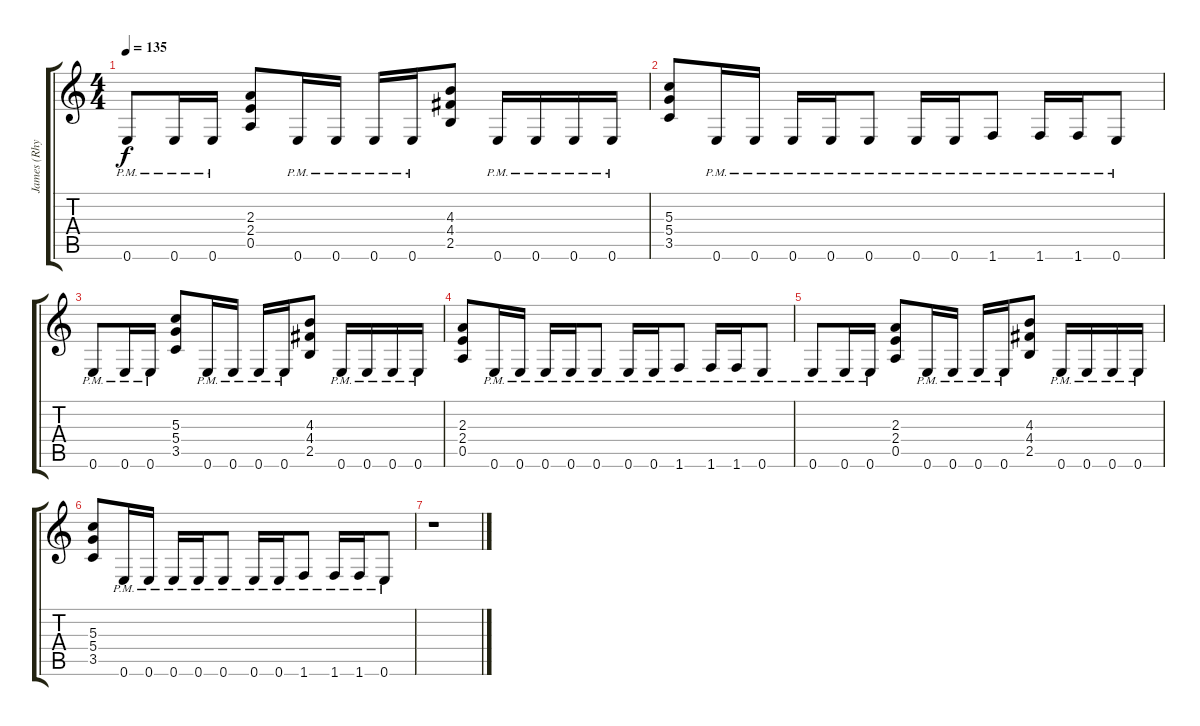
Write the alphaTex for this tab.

\track ("James (Rhythm Guitar)" "James (Rhy") {instrument distortionguitar}
\staff {score tabs}
\tuning (E4 B3 G3 D3 A2 E2) {hide}
\ts (4 4)
\tempo 135
\clef g2
\ks c
0.6{pm}.8{dy f volume 6} 0.6{pm}.16 0.6{pm}.16 (2.3 2.4 0.5).8 0.6{pm}.16 0.6{pm}.16 0.6{pm}.16 0.6{pm}.16 (4.3 4.4 2.5).8 0.6{pm}.16 0.6{pm}.16 0.6{pm}.16 0.6{pm}.16 |
(5.3 5.4 3.5).8 0.6{pm}.16 0.6{pm}.16 0.6{pm}.16 0.6{pm}.16 0.6{pm}.8 0.6{pm}.16 0.6{pm}.16 1.6{pm}.8 1.6{pm}.16 1.6{pm}.16 0.6{pm}.8 |
0.6{pm}.8{volume 5} 0.6{pm}.16 0.6{pm}.16 (5.3 5.4 3.5).8 0.6{pm}.16 0.6{pm}.16 0.6{pm}.16 0.6{pm}.16 (4.3 4.4 2.5).8 0.6{pm}.16 0.6{pm}.16 0.6{pm}.16 0.6{pm}.16 |
(2.3 2.4 0.5).8 0.6{pm}.16 0.6{pm}.16 0.6{pm}.16 0.6{pm}.16 0.6{pm}.8 0.6{pm}.16 0.6{pm}.16 1.6{pm}.8 1.6{pm}.16 1.6{pm}.16 0.6{pm}.8 |
0.6{pm}.8{volume 2} 0.6{pm}.16 0.6{pm}.16 (2.3 2.4 0.5).8 0.6{pm}.16 0.6{pm}.16 0.6{pm}.16 0.6{pm}.16 (4.3 4.4 2.5).8 0.6{pm}.16 0.6{pm}.16 0.6{pm}.16 0.6{pm}.16 |
(5.3 5.4 3.5).8 0.6{pm}.16 0.6{pm}.16 0.6{pm}.16 0.6{pm}.16 0.6{pm}.8 0.6{pm}.16 0.6{pm}.16 1.6{pm}.8 1.6{pm}.16 1.6{pm}.16 0.6{pm}.8 |
r.1
